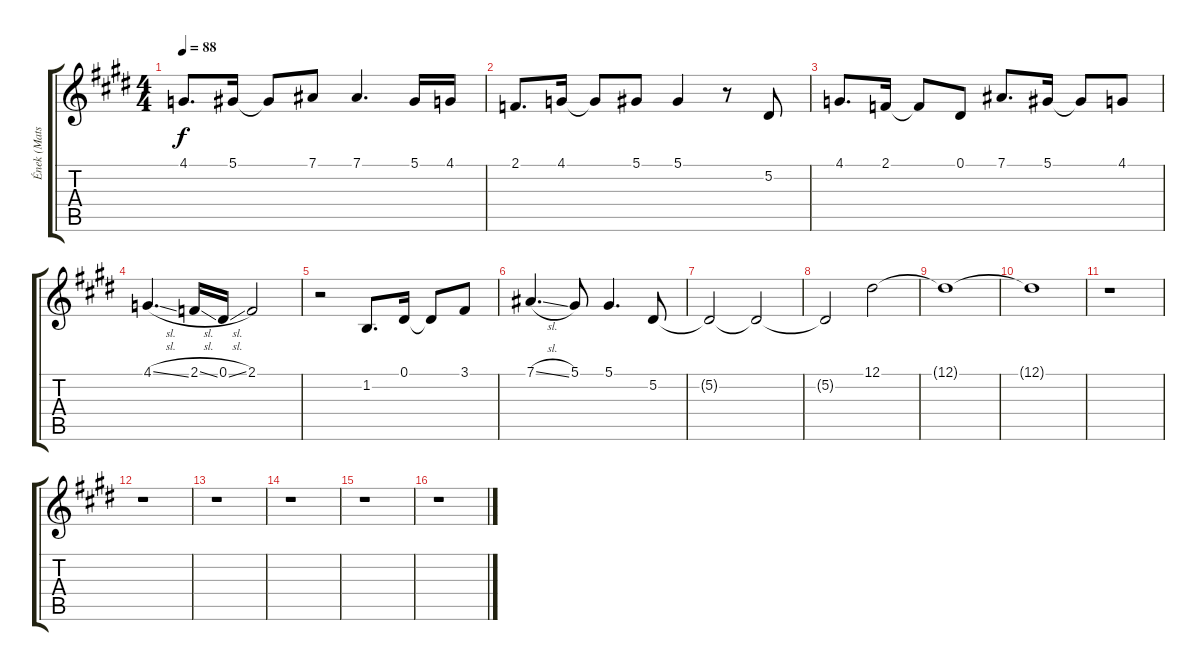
\track ("Ének (Mats Levén)" "Ének (Mats") {instrument tenorsax}
\staff {score tabs}
\tuning (Eb4 Bb3 Gb3 Db3 Ab2 Eb2) {hide}
\ts (4 4)
\tempo 88
\clef g2
\ks e
4.1.8{d dy f} 5.1.16 5.1{t}.8 7.1.8 7.1.4{d} 5.1.16 4.1.16 |
2.1.8{d} 4.1.16 4.1{t}.8 5.1.8 5.1.4 r.8 5.2.8 |
4.1.8{d} 2.1.16 2.1{t}.8 0.1.8 7.1.8{d} 5.1.16 5.1{t}.8 4.1.8 |
4.1{sl}.4{d} 2.1{sl}.16 0.1{sl}.16 2.1.2 |
r.2 1.2.8{d} 0.1.16 0.1{t}.8 3.1.8 |
7.1{sl}.4{d} 5.1.8 5.1.4{d} 5.2.8 |
5.2{t}.2 5.2{t}.2 |
5.2{t}.2 12.1.2 |
12.1{t}.1{volume 13} |
12.1{t}.1 |
r.1 |
r.1 |
r.1 |
r.1 |
r.1 |
r.1
